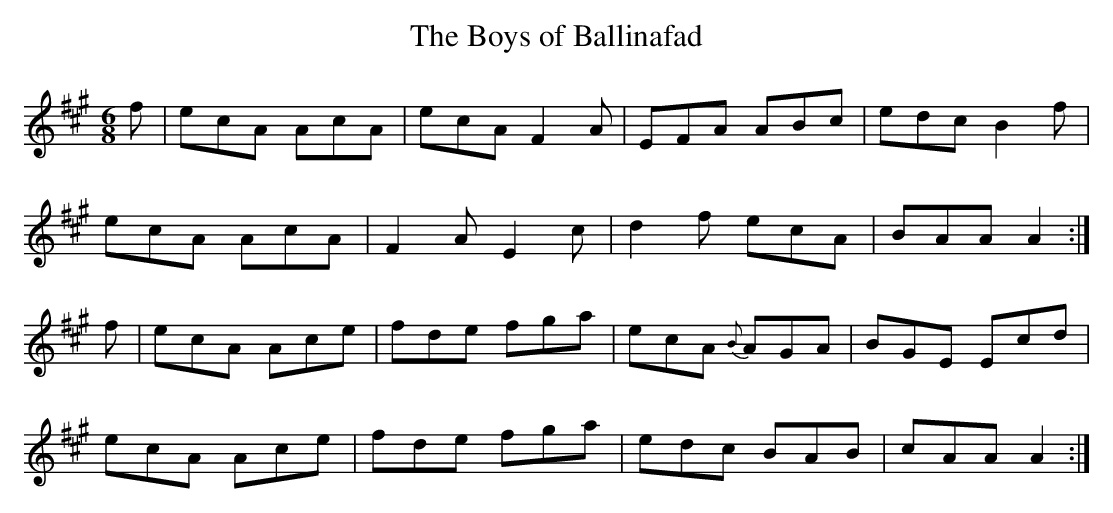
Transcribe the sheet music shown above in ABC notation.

X:1
T: The Boys of Ballinafad
M: 6/8
L: 1/8
K: A
f|ecA AcA|ecA F2A|EFA ABc|edc B2f|
ecA AcA|F2A E2c|d2f ecA|BAA A2:|
f|ecA Ace|fde fga|ecA {B}AGA|BGE Ecd|
ecA Ace|fde fga|edc BAB|cAA A2:|
